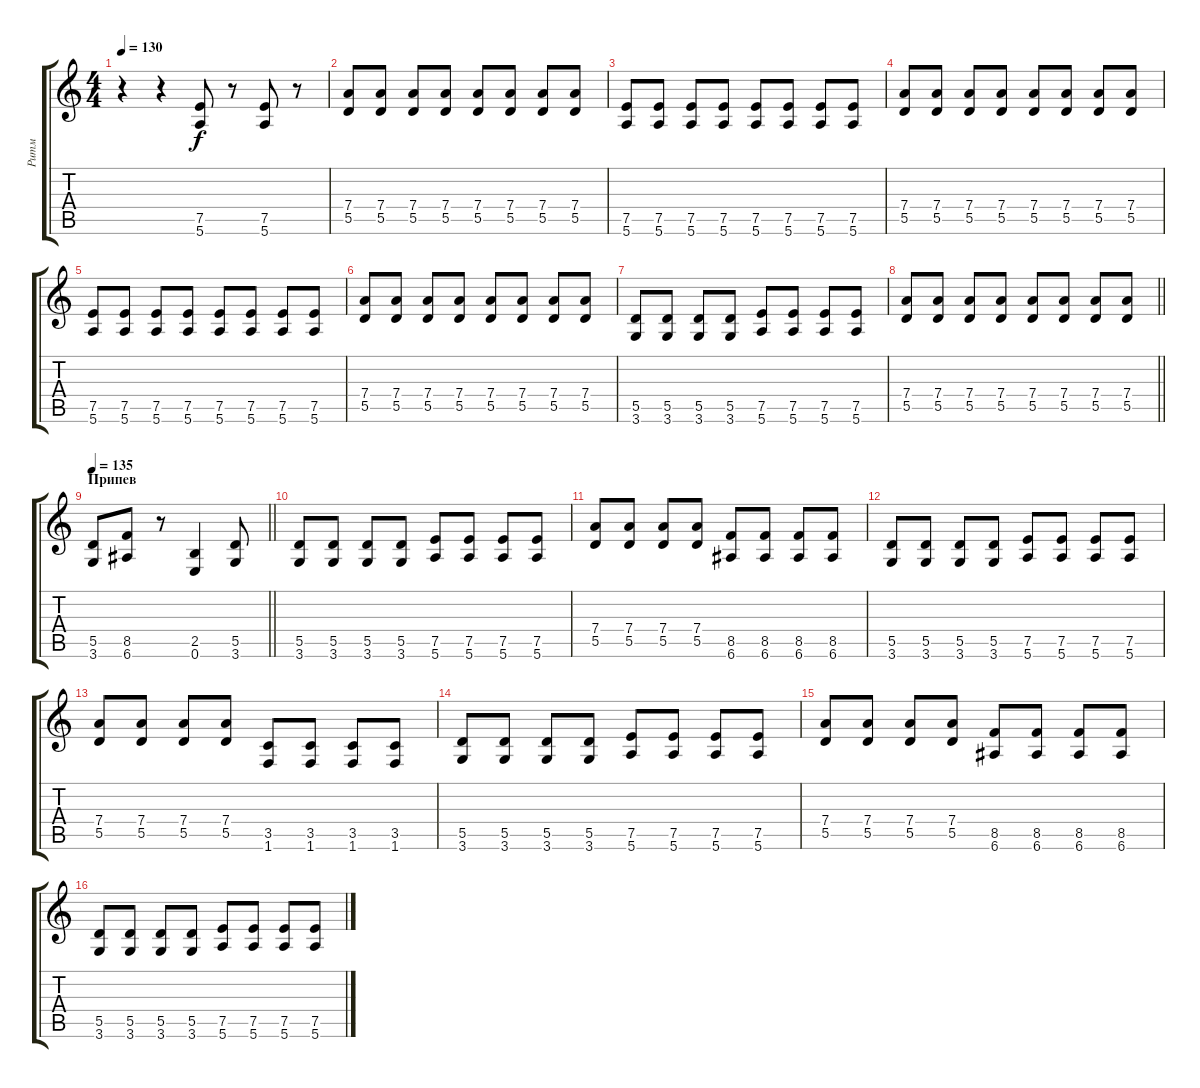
\track ("Ритм" "Ритм") {instrument distortionguitar}
\staff {score tabs}
\tuning (E4 B3 G3 D3 A2 E2) {hide}
\ts (4 4)
\tempo 130
\clef g2
\ks c
r.4{dy f} r.4 (7.5 5.6).8 r.8 (7.5 5.6).8 r.8 |
(7.4 5.5).8 (7.4 5.5).8 (7.4 5.5).8 (7.4 5.5).8 (7.4 5.5).8 (7.4 5.5).8 (7.4 5.5).8 (7.4 5.5).8 |
(7.5 5.6).8 (7.5 5.6).8 (7.5 5.6).8 (7.5 5.6).8 (7.5 5.6).8 (7.5 5.6).8 (7.5 5.6).8 (7.5 5.6).8 |
(7.4 5.5).8 (7.4 5.5).8 (7.4 5.5).8 (7.4 5.5).8 (7.4 5.5).8 (7.4 5.5).8 (7.4 5.5).8 (7.4 5.5).8 |
(7.5 5.6).8 (7.5 5.6).8 (7.5 5.6).8 (7.5 5.6).8 (7.5 5.6).8 (7.5 5.6).8 (7.5 5.6).8 (7.5 5.6).8 |
(7.4 5.5).8 (7.4 5.5).8 (7.4 5.5).8 (7.4 5.5).8 (7.4 5.5).8 (7.4 5.5).8 (7.4 5.5).8 (7.4 5.5).8 |
(5.5 3.6).8 (5.5 3.6).8 (5.5 3.6).8 (5.5 3.6).8 (7.5 5.6).8 (7.5 5.6).8 (7.5 5.6).8 (7.5 5.6).8 |
\barLineRight lightlight
(7.4 5.5).8 (7.4 5.5).8 (7.4 5.5).8 (7.4 5.5).8 (7.4 5.5).8 (7.4 5.5).8 (7.4 5.5).8 (7.4 5.5).8 |
\section ("" "Припев")
\tempo 135
\barLineRight lightlight
(5.5 3.6).8 (8.5 6.6).8 r.8 (2.5 0.6).4 (5.5 3.6).8 |
(5.5 3.6).8 (5.5 3.6).8 (5.5 3.6).8 (5.5 3.6).8 (7.5 5.6).8 (7.5 5.6).8 (7.5 5.6).8 (7.5 5.6).8 |
(7.4 5.5).8 (7.4 5.5).8 (7.4 5.5).8 (7.4 5.5).8 (8.5 6.6).8 (8.5 6.6).8 (8.5 6.6).8 (8.5 6.6).8 |
(5.5 3.6).8 (5.5 3.6).8 (5.5 3.6).8 (5.5 3.6).8 (7.5 5.6).8 (7.5 5.6).8 (7.5 5.6).8 (7.5 5.6).8 |
(7.4 5.5).8 (7.4 5.5).8 (7.4 5.5).8 (7.4 5.5).8 (3.5 1.6).8 (3.5 1.6).8 (3.5 1.6).8 (3.5 1.6).8 |
(5.5 3.6).8 (5.5 3.6).8 (5.5 3.6).8 (5.5 3.6).8 (7.5 5.6).8 (7.5 5.6).8 (7.5 5.6).8 (7.5 5.6).8 |
(7.4 5.5).8 (7.4 5.5).8 (7.4 5.5).8 (7.4 5.5).8 (8.5 6.6).8 (8.5 6.6).8 (8.5 6.6).8 (8.5 6.6).8 |
(5.5 3.6).8 (5.5 3.6).8 (5.5 3.6).8 (5.5 3.6).8 (7.5 5.6).8 (7.5 5.6).8 (7.5 5.6).8 (7.5 5.6).8
